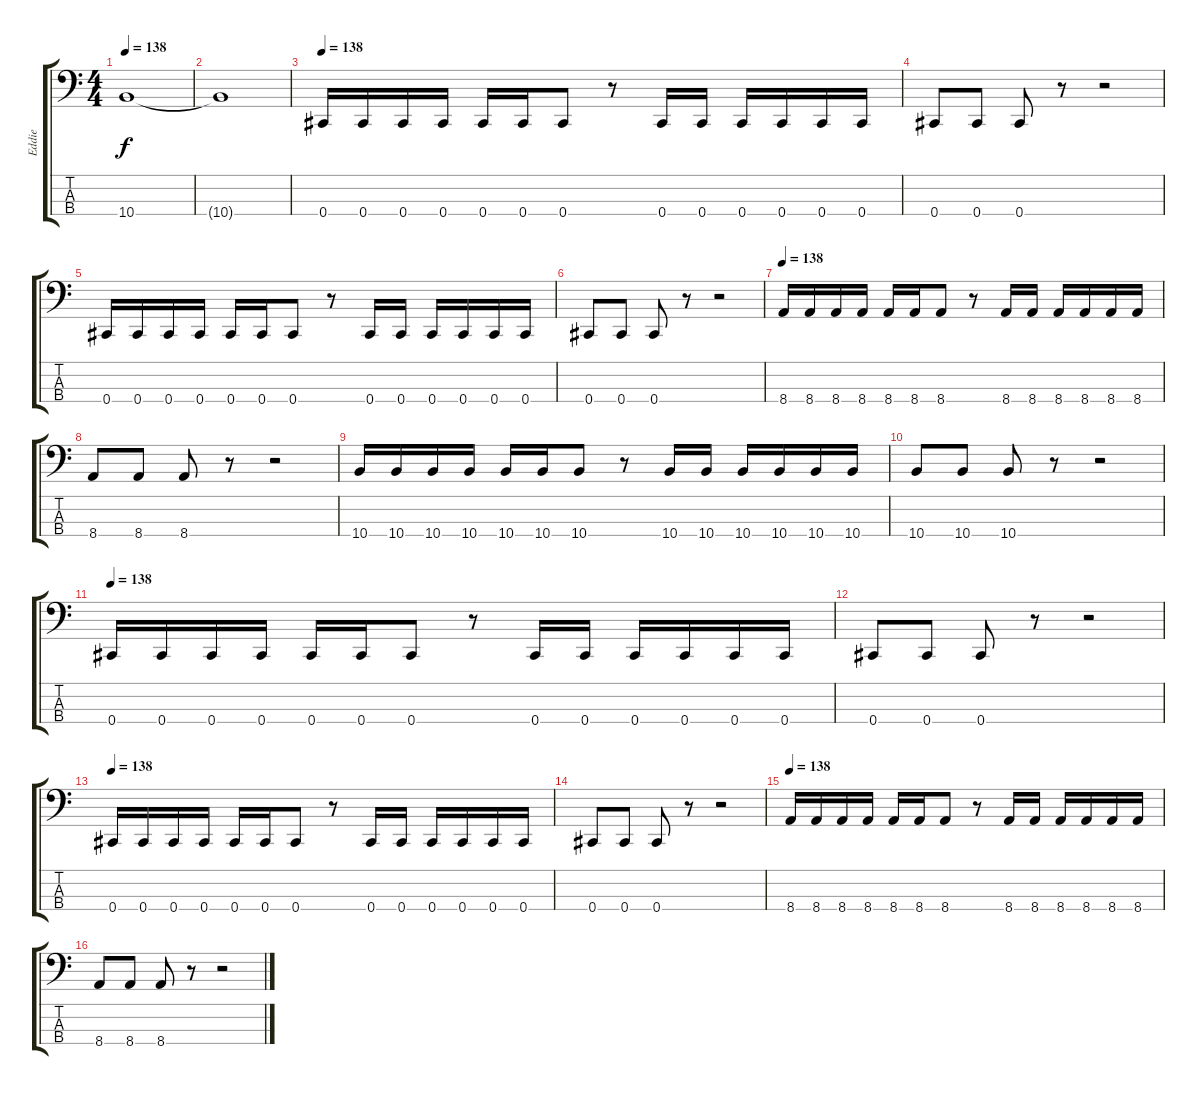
\track ("Eddie" "Eddie") {instrument electricbasspick}
\staff {score tabs}
\tuning (Gb2 Db2 Ab1 Db1) {hide}
\ts (4 4)
\tempo 138
\clef f4
\ks c
10.4.1{dy f} |
10.4{t}.1 |
\tempo 138
0.4.16 0.4.16 0.4.16 0.4.16 0.4.16 0.4.16 0.4.8 r.8 0.4.16 0.4.16 0.4.16 0.4.16 0.4.16 0.4.16 |
0.4.8 0.4.8 0.4.8 r.8 r.2 |
0.4.16 0.4.16 0.4.16 0.4.16 0.4.16 0.4.16 0.4.8 r.8 0.4.16 0.4.16 0.4.16 0.4.16 0.4.16 0.4.16 |
0.4.8 0.4.8 0.4.8 r.8 r.2 |
\tempo 138
8.4.16 8.4.16 8.4.16 8.4.16 8.4.16 8.4.16 8.4.8 r.8 8.4.16 8.4.16 8.4.16 8.4.16 8.4.16 8.4.16 |
8.4.8 8.4.8 8.4.8 r.8 r.2 |
10.4.16 10.4.16 10.4.16 10.4.16 10.4.16 10.4.16 10.4.8 r.8 10.4.16 10.4.16 10.4.16 10.4.16 10.4.16 10.4.16 |
10.4.8 10.4.8 10.4.8 r.8 r.2 |
\tempo 138
0.4.16 0.4.16 0.4.16 0.4.16 0.4.16 0.4.16 0.4.8 r.8 0.4.16 0.4.16 0.4.16 0.4.16 0.4.16 0.4.16 |
0.4.8 0.4.8 0.4.8 r.8 r.2 |
\tempo 138
0.4.16 0.4.16 0.4.16 0.4.16 0.4.16 0.4.16 0.4.8 r.8 0.4.16 0.4.16 0.4.16 0.4.16 0.4.16 0.4.16 |
0.4.8 0.4.8 0.4.8 r.8 r.2 |
\tempo 138
8.4.16 8.4.16 8.4.16 8.4.16 8.4.16 8.4.16 8.4.8 r.8 8.4.16 8.4.16 8.4.16 8.4.16 8.4.16 8.4.16 |
8.4.8 8.4.8 8.4.8 r.8 r.2
